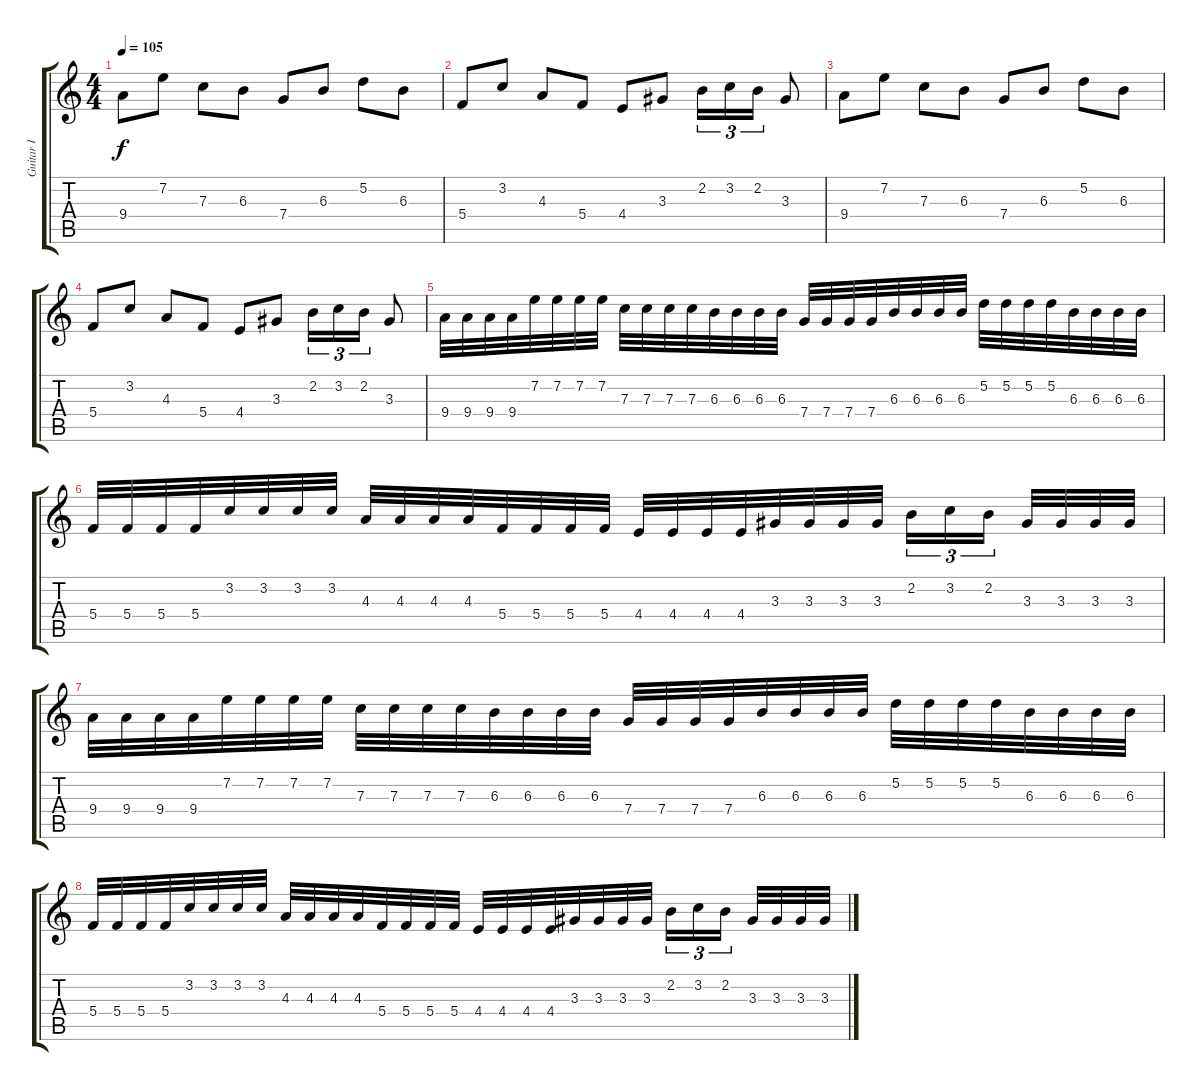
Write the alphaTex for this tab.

\track ("Guitar I" "Guitar I") {instrument distortionguitar}
\staff {score tabs}
\tuning (D4 A3 F3 C3 G2 D2) {hide}
\ts (4 4)
\tempo 105
\clef g2
\ks c
9.4.8{dy f} 7.2.8 7.3.8 6.3.8 7.4.8 6.3.8 5.2.8 6.3.8 |
5.4.8 3.2.8 4.3.8 5.4.8 4.4.8 3.3.8 2.2.16{tu (3 2)} 3.2.16{tu (3 2)} 2.2.16{tu (3 2)} 3.3.8 |
9.4.8 7.2.8 7.3.8 6.3.8 7.4.8 6.3.8 5.2.8 6.3.8 |
5.4.8 3.2.8 4.3.8 5.4.8 4.4.8 3.3.8 2.2.16{tu (3 2)} 3.2.16{tu (3 2)} 2.2.16{tu (3 2)} 3.3.8 |
9.4.32 9.4.32 9.4.32 9.4.32 7.2.32 7.2.32 7.2.32 7.2.32 7.3.32 7.3.32 7.3.32 7.3.32 6.3.32 6.3.32 6.3.32 6.3.32 7.4.32 7.4.32 7.4.32 7.4.32 6.3.32 6.3.32 6.3.32 6.3.32 5.2.32 5.2.32 5.2.32 5.2.32 6.3.32 6.3.32 6.3.32 6.3.32 |
5.4.32 5.4.32 5.4.32 5.4.32 3.2.32 3.2.32 3.2.32 3.2.32 4.3.32 4.3.32 4.3.32 4.3.32 5.4.32 5.4.32 5.4.32 5.4.32 4.4.32 4.4.32 4.4.32 4.4.32 3.3.32 3.3.32 3.3.32 3.3.32 2.2.16{tu (3 2)} 3.2.16{tu (3 2)} 2.2.16{tu (3 2)} 3.3.32 3.3.32 3.3.32 3.3.32 |
9.4.32 9.4.32 9.4.32 9.4.32 7.2.32 7.2.32 7.2.32 7.2.32 7.3.32 7.3.32 7.3.32 7.3.32 6.3.32 6.3.32 6.3.32 6.3.32 7.4.32 7.4.32 7.4.32 7.4.32 6.3.32 6.3.32 6.3.32 6.3.32 5.2.32 5.2.32 5.2.32 5.2.32 6.3.32 6.3.32 6.3.32 6.3.32 |
5.4.32 5.4.32 5.4.32 5.4.32 3.2.32 3.2.32 3.2.32 3.2.32 4.3.32 4.3.32 4.3.32 4.3.32 5.4.32 5.4.32 5.4.32 5.4.32 4.4.32 4.4.32 4.4.32 4.4.32 3.3.32 3.3.32 3.3.32 3.3.32 2.2.16{tu (3 2)} 3.2.16{tu (3 2)} 2.2.16{tu (3 2)} 3.3.32 3.3.32 3.3.32 3.3.32
